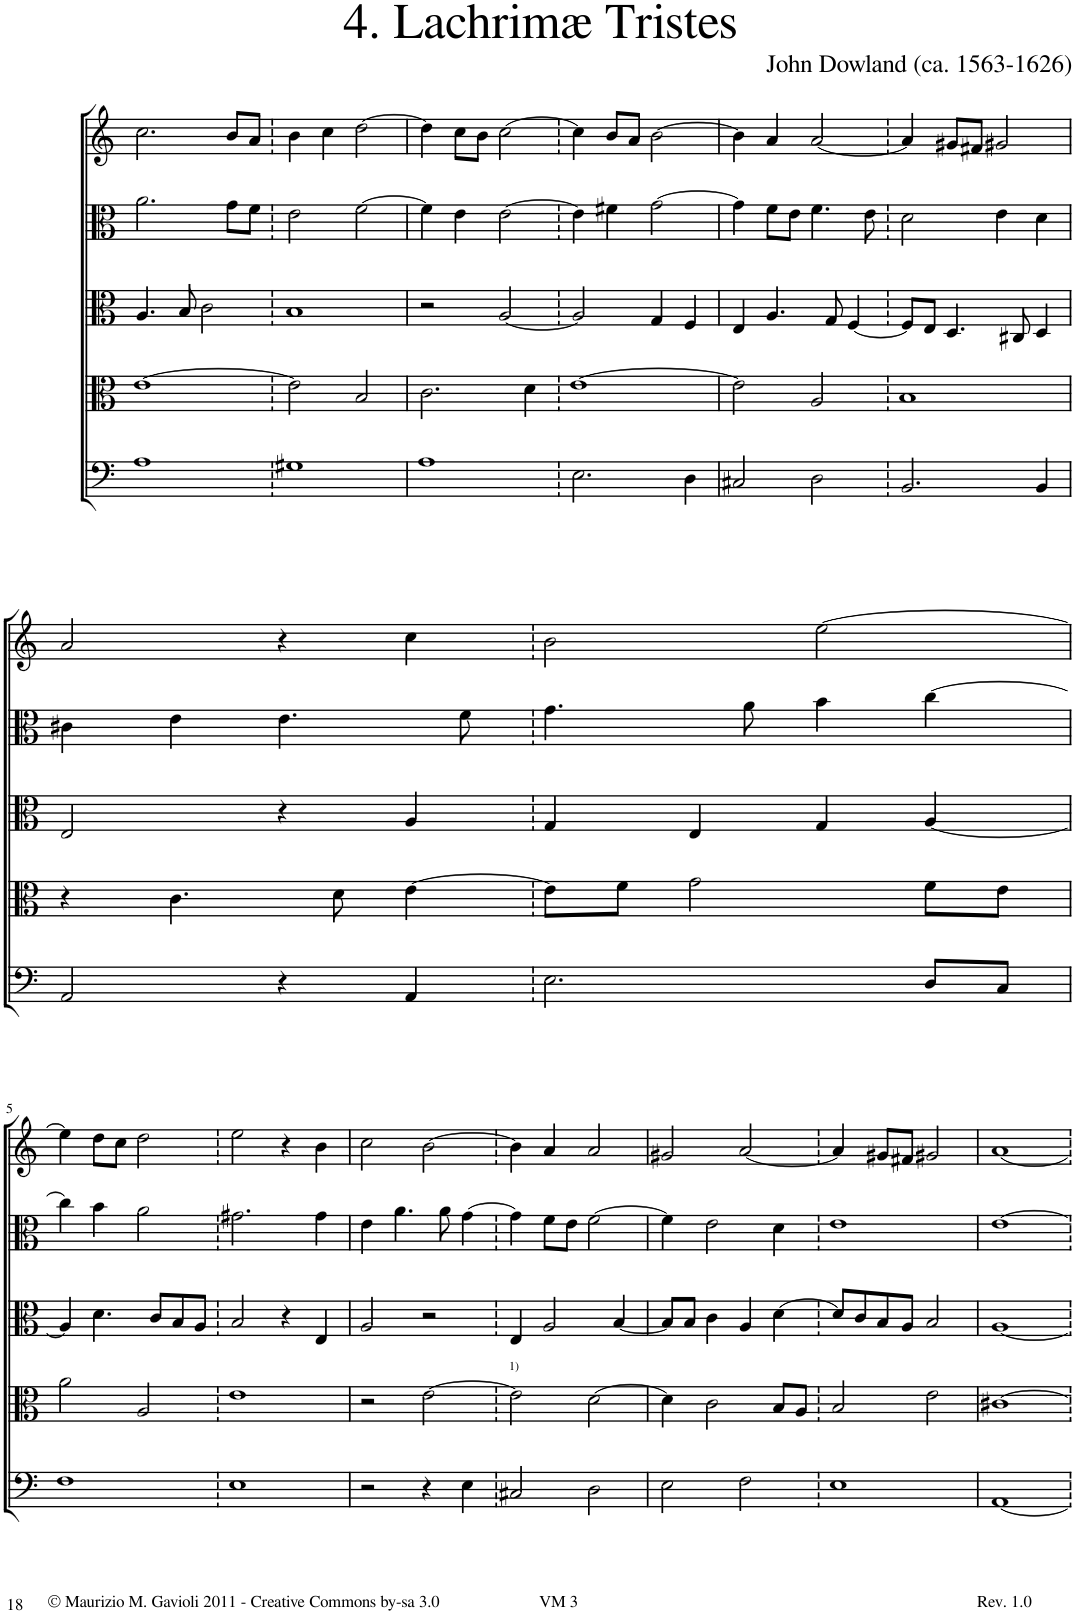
**kern	**kern	**kern	**kern	**kern
*part5	*part4	*part3	*part2	*part1
*staff5	*staff4	*staff3	*staff2	*staff1
*I"Bassus	*I"Quintus	*I"Tenor	*I"Altus	*I"Cantus
!!LO:PB:g=z
*clefF4	*clefC3	*clefC3	*clefC3	*clefG2
*k[]	*k[]	*k[]	*k[]	*k[]
*M2/2	*M2/2	*M2/2	*M2/2	*M2/2
=1!|:	=1!|:	=1!|:	=1!|:	=1!|:
1A	[1e	4.A/	2.a\	2.cc\
.	.	8B/	.	.
.	.	2c\	.	.
.	.	.	8g\L	8b/L
.	.	.	8f\J	8a/J
=1X74	=1X74	=1X74	=1X74	=1X74
1G#X	2e\]	1B	2e\	4b\
.	.	.	.	4cc\
.	2B/	.	[2f\	[2dd\
=2	=2	=2	=2	=2
1A	2.c\	2r	4f\]	4dd\]
.	.	.	4e\	8cc\L
.	.	.	.	8b\J
.	.	[2A/	[2e\	[2cc\
.	4d\	.	.	.
=2X75	=2X75	=2X75	=2X75	=2X75
2.E\	[1e	2A/]	4e\]	4cc\]
.	.	.	4f#X\	8b/L
.	.	.	.	8a/J
.	.	4G/	[2g\	[2b\
4D\	.	4F/	.	.
=3	=3	=3	=3	=3
2C#X/	2e\]	4E/	4g\]	4b\]
.	.	4.A/	8f\L	4a/
.	.	.	8e\J	.
2D\	2A/	.	4.f\	[2a/
.	.	8G/	.	.
.	.	[4F/	.	.
.	.	.	8e\	.
=3X76	=3X76	=3X76	=3X76	=3X76
2.BB/	1B	8F/L]	2d\	4a/]
.	.	8E/J	.	.
.	.	4.D/	.	8g#X/L
.	.	.	.	8f#X/J
.	.	.	4e\	2g#X/
.	.	8C#X/	.	.
4BB/	.	4D/	4d\	.
!!LO:LB:g=z
=4	=4	=4	=4	=4
2AA/	4r	2E/	4c#X\	2a/
.	4.c\	.	4e\	.
4r	.	4r	4.e\	4r
.	8d\	.	.	.
4AA/	[4e\	4A/	.	4cc\
.	.	.	8f\	.
=4X77	=4X77	=4X77	=4X77	=4X77
2.E\	8e\L]	4G/	4.g\	2b\
.	8f\J	.	.	.
.	2g\	4E/	.	.
.	.	.	8a\	.
.	.	4G/	4b\	[2ee\
8D/L	8f\L	[4A/	[4cc\	.
8C/J	8e\J	.	.	.
!!LO:LB:g=z
=5	=5	=5	=5	=5
1F	2a\	4A/]	4cc\]	4ee\]
.	.	4.d\	4b\	8dd\L
.	.	.	.	8cc\J
.	2A/	.	2a\	2dd\
.	.	8c/L	.	.
.	.	8B/	.	.
.	.	8A/J	.	.
=5X78	=5X78	=5X78	=5X78	=5X78
1E	1e	2B/	2.g#X\	2ee\
.	.	4r	.	4r
.	.	4E/	4g#\	4b\
=6	=6	=6	=6	=6
2r	2r	2A/	4e\	2cc\
.	.	.	4.a\	.
4r	[2e\	2r	.	[2b\
.	.	.	8a\	.
4E\	.	.	[4g\	.
=6X79	=6X79	=6X79	=6X79	=6X79
!	!LO:TX:a:t=1)	!	!	!
2C#X/	2e\]	4E/	4g\]	4b\]
.	.	2A/	8f\L	4a/
.	.	.	8e\J	.
2D\	[2d\	.	[2f\	2a/
.	.	[4B/	.	.
=7	=7	=7	=7	=7
2E\	4d\]	8B/L]	4f\]	2g#X/
.	.	8B/J	.	.
.	2c\	4c\	2e\	.
2F\	.	4A/	.	[2a/
.	8B/L	[4d\	4d\	.
.	8A/J	.	.	.
=7X80	=7X80	=7X80	=7X80	=7X80
1E	2B/	8d/L]	1e	4a/]
.	.	8c/	.	.
.	.	8B/	.	8g#X/L
.	.	8A/J	.	8f#X/J
.	2e\	2B/	.	2g#X/
=8	=8	=8	=8	=8
[1AA	[1c#X	[1A	[1e	[1a
=	=	=	=	=
*-	*-	*-	*-	*-
